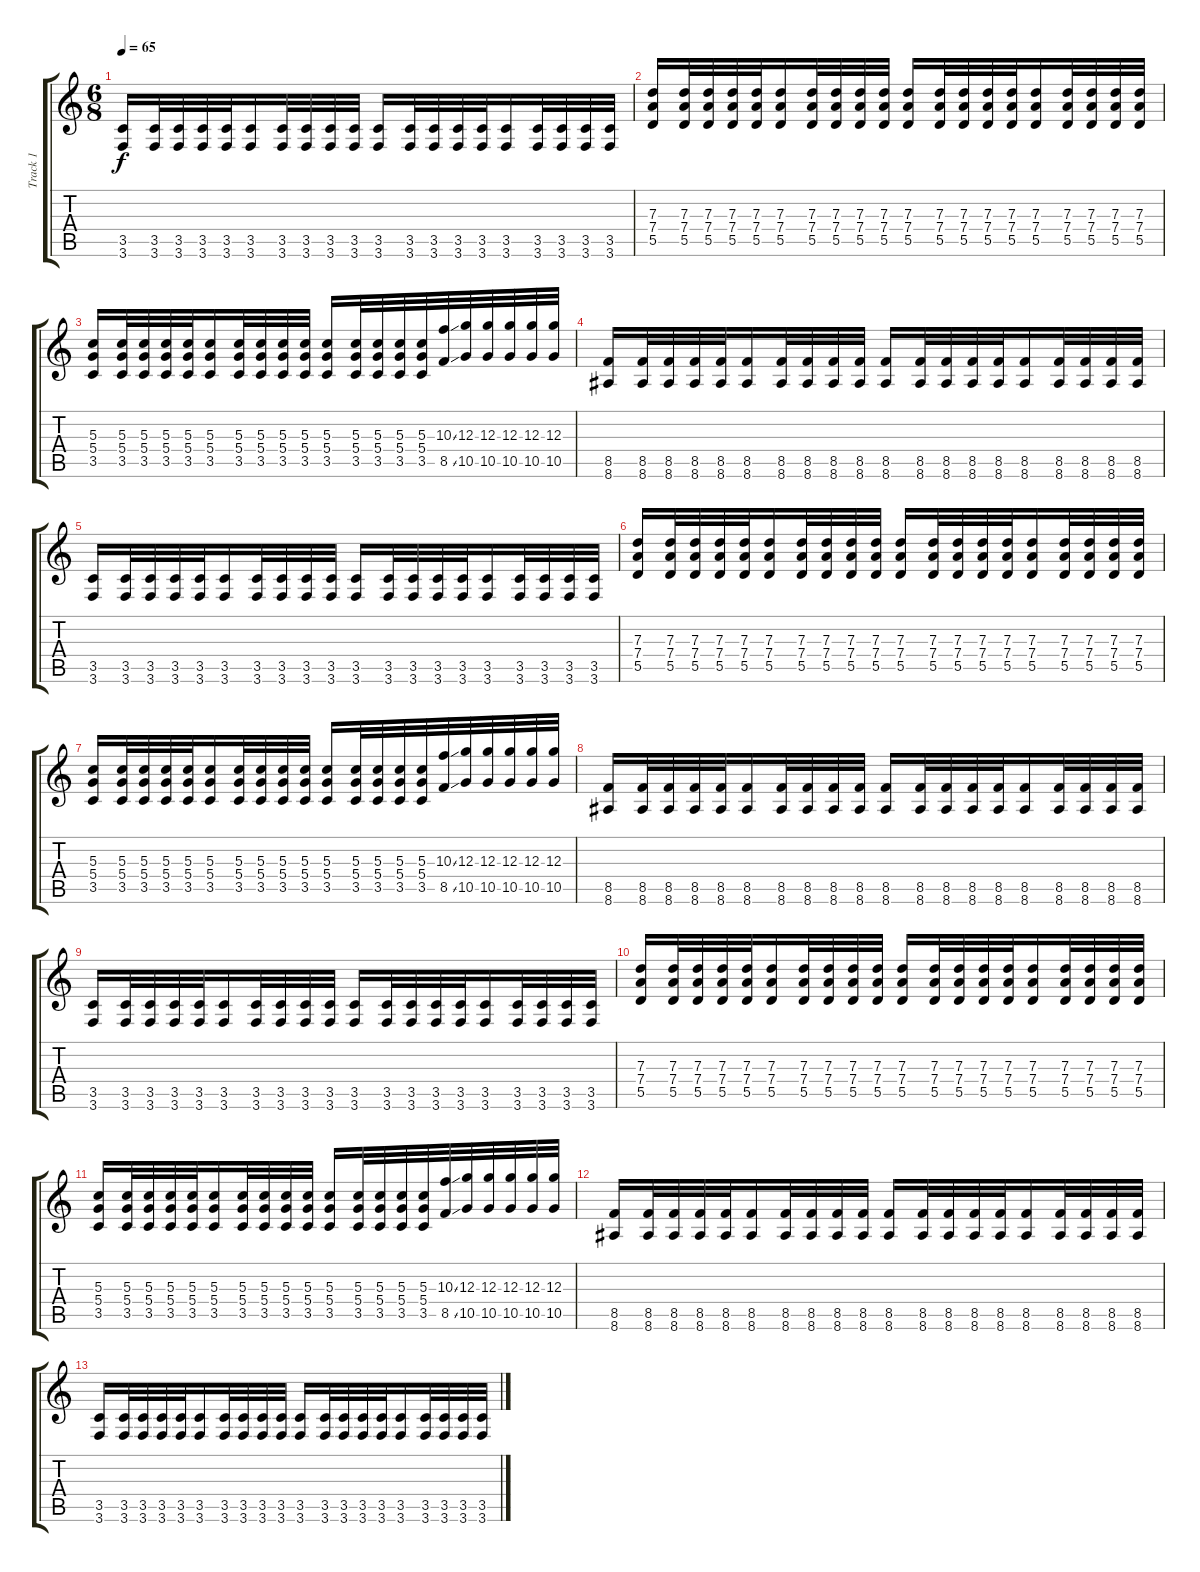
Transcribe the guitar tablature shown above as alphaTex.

\track ("Track 1" "Track 1") {instrument acousticguitarsteel}
\staff {score tabs}
\tuning (E4 B3 G3 D3 A2 D2) {hide}
\ts (6 8)
\tempo 65
\clef g2
\ks c
(3.5 3.6).16{dy f} (3.5 3.6).32 (3.5 3.6).32 (3.5 3.6).32 (3.5 3.6).32 (3.5 3.6).16 (3.5 3.6).32 (3.5 3.6).32 (3.5 3.6).32 (3.5 3.6).32 (3.5 3.6).16 (3.5 3.6).32 (3.5 3.6).32 (3.5 3.6).32 (3.5 3.6).32 (3.5 3.6).16 (3.5 3.6).32 (3.5 3.6).32 (3.5 3.6).32 (3.5 3.6).32 |
(7.3 7.4 5.5).16 (7.3 7.4 5.5).32 (7.3 7.4 5.5).32 (7.3 7.4 5.5).32 (7.3 7.4 5.5).32 (7.3 7.4 5.5).16 (7.3 7.4 5.5).32 (7.3 7.4 5.5).32 (7.3 7.4 5.5).32 (7.3 7.4 5.5).32 (7.3 7.4 5.5).16 (7.3 7.4 5.5).32 (7.3 7.4 5.5).32 (7.3 7.4 5.5).32 (7.3 7.4 5.5).32 (7.3 7.4 5.5).16 (7.3 7.4 5.5).32 (7.3 7.4 5.5).32 (7.3 7.4 5.5).32 (7.3 7.4 5.5).32 |
(5.3 5.4 3.5).16 (5.3 5.4 3.5).32 (5.3 5.4 3.5).32 (5.3 5.4 3.5).32 (5.3 5.4 3.5).32 (5.3 5.4 3.5).16 (5.3 5.4 3.5).32 (5.3 5.4 3.5).32 (5.3 5.4 3.5).32 (5.3 5.4 3.5).32 (5.3 5.4 3.5).16 (5.3 5.4 3.5).32 (5.3 5.4 3.5).32 (5.3 5.4 3.5).32 (5.3 5.4 3.5).32 (10.3{ss} 8.5{ss}).32 (12.3 10.5).32 (12.3 10.5).32 (12.3 10.5).32 (12.3 10.5).32 (12.3 10.5).32 |
(8.5 8.6).16 (8.5 8.6).32 (8.5 8.6).32 (8.5 8.6).32 (8.5 8.6).32 (8.5 8.6).16 (8.5 8.6).32 (8.5 8.6).32 (8.5 8.6).32 (8.5 8.6).32 (8.5 8.6).16 (8.5 8.6).32 (8.5 8.6).32 (8.5 8.6).32 (8.5 8.6).32 (8.5 8.6).16 (8.5 8.6).32 (8.5 8.6).32 (8.5 8.6).32 (8.5 8.6).32 |
(3.5 3.6).16 (3.5 3.6).32 (3.5 3.6).32 (3.5 3.6).32 (3.5 3.6).32 (3.5 3.6).16 (3.5 3.6).32 (3.5 3.6).32 (3.5 3.6).32 (3.5 3.6).32 (3.5 3.6).16 (3.5 3.6).32 (3.5 3.6).32 (3.5 3.6).32 (3.5 3.6).32 (3.5 3.6).16 (3.5 3.6).32 (3.5 3.6).32 (3.5 3.6).32 (3.5 3.6).32 |
(7.3 7.4 5.5).16 (7.3 7.4 5.5).32 (7.3 7.4 5.5).32 (7.3 7.4 5.5).32 (7.3 7.4 5.5).32 (7.3 7.4 5.5).16 (7.3 7.4 5.5).32 (7.3 7.4 5.5).32 (7.3 7.4 5.5).32 (7.3 7.4 5.5).32 (7.3 7.4 5.5).16 (7.3 7.4 5.5).32 (7.3 7.4 5.5).32 (7.3 7.4 5.5).32 (7.3 7.4 5.5).32 (7.3 7.4 5.5).16 (7.3 7.4 5.5).32 (7.3 7.4 5.5).32 (7.3 7.4 5.5).32 (7.3 7.4 5.5).32 |
(5.3 5.4 3.5).16 (5.3 5.4 3.5).32 (5.3 5.4 3.5).32 (5.3 5.4 3.5).32 (5.3 5.4 3.5).32 (5.3 5.4 3.5).16 (5.3 5.4 3.5).32 (5.3 5.4 3.5).32 (5.3 5.4 3.5).32 (5.3 5.4 3.5).32 (5.3 5.4 3.5).16 (5.3 5.4 3.5).32 (5.3 5.4 3.5).32 (5.3 5.4 3.5).32 (5.3 5.4 3.5).32 (10.3{ss} 8.5{ss}).32 (12.3 10.5).32 (12.3 10.5).32 (12.3 10.5).32 (12.3 10.5).32 (12.3 10.5).32 |
(8.5 8.6).16 (8.5 8.6).32 (8.5 8.6).32 (8.5 8.6).32 (8.5 8.6).32 (8.5 8.6).16 (8.5 8.6).32 (8.5 8.6).32 (8.5 8.6).32 (8.5 8.6).32 (8.5 8.6).16 (8.5 8.6).32 (8.5 8.6).32 (8.5 8.6).32 (8.5 8.6).32 (8.5 8.6).16 (8.5 8.6).32 (8.5 8.6).32 (8.5 8.6).32 (8.5 8.6).32 |
(3.5 3.6).16 (3.5 3.6).32 (3.5 3.6).32 (3.5 3.6).32 (3.5 3.6).32 (3.5 3.6).16 (3.5 3.6).32 (3.5 3.6).32 (3.5 3.6).32 (3.5 3.6).32 (3.5 3.6).16 (3.5 3.6).32 (3.5 3.6).32 (3.5 3.6).32 (3.5 3.6).32 (3.5 3.6).16 (3.5 3.6).32 (3.5 3.6).32 (3.5 3.6).32 (3.5 3.6).32 |
(7.3 7.4 5.5).16 (7.3 7.4 5.5).32 (7.3 7.4 5.5).32 (7.3 7.4 5.5).32 (7.3 7.4 5.5).32 (7.3 7.4 5.5).16 (7.3 7.4 5.5).32 (7.3 7.4 5.5).32 (7.3 7.4 5.5).32 (7.3 7.4 5.5).32 (7.3 7.4 5.5).16 (7.3 7.4 5.5).32 (7.3 7.4 5.5).32 (7.3 7.4 5.5).32 (7.3 7.4 5.5).32 (7.3 7.4 5.5).16 (7.3 7.4 5.5).32 (7.3 7.4 5.5).32 (7.3 7.4 5.5).32 (7.3 7.4 5.5).32 |
(5.3 5.4 3.5).16 (5.3 5.4 3.5).32 (5.3 5.4 3.5).32 (5.3 5.4 3.5).32 (5.3 5.4 3.5).32 (5.3 5.4 3.5).16 (5.3 5.4 3.5).32 (5.3 5.4 3.5).32 (5.3 5.4 3.5).32 (5.3 5.4 3.5).32 (5.3 5.4 3.5).16 (5.3 5.4 3.5).32 (5.3 5.4 3.5).32 (5.3 5.4 3.5).32 (5.3 5.4 3.5).32 (10.3{ss} 8.5{ss}).32 (12.3 10.5).32 (12.3 10.5).32 (12.3 10.5).32 (12.3 10.5).32 (12.3 10.5).32 |
(8.5 8.6).16 (8.5 8.6).32 (8.5 8.6).32 (8.5 8.6).32 (8.5 8.6).32 (8.5 8.6).16 (8.5 8.6).32 (8.5 8.6).32 (8.5 8.6).32 (8.5 8.6).32 (8.5 8.6).16 (8.5 8.6).32 (8.5 8.6).32 (8.5 8.6).32 (8.5 8.6).32 (8.5 8.6).16 (8.5 8.6).32 (8.5 8.6).32 (8.5 8.6).32 (8.5 8.6).32 |
(3.5 3.6).16 (3.5 3.6).32 (3.5 3.6).32 (3.5 3.6).32 (3.5 3.6).32 (3.5 3.6).16 (3.5 3.6).32 (3.5 3.6).32 (3.5 3.6).32 (3.5 3.6).32 (3.5 3.6).16 (3.5 3.6).32 (3.5 3.6).32 (3.5 3.6).32 (3.5 3.6).32 (3.5 3.6).16 (3.5 3.6).32 (3.5 3.6).32 (3.5 3.6).32 (3.5 3.6).32
